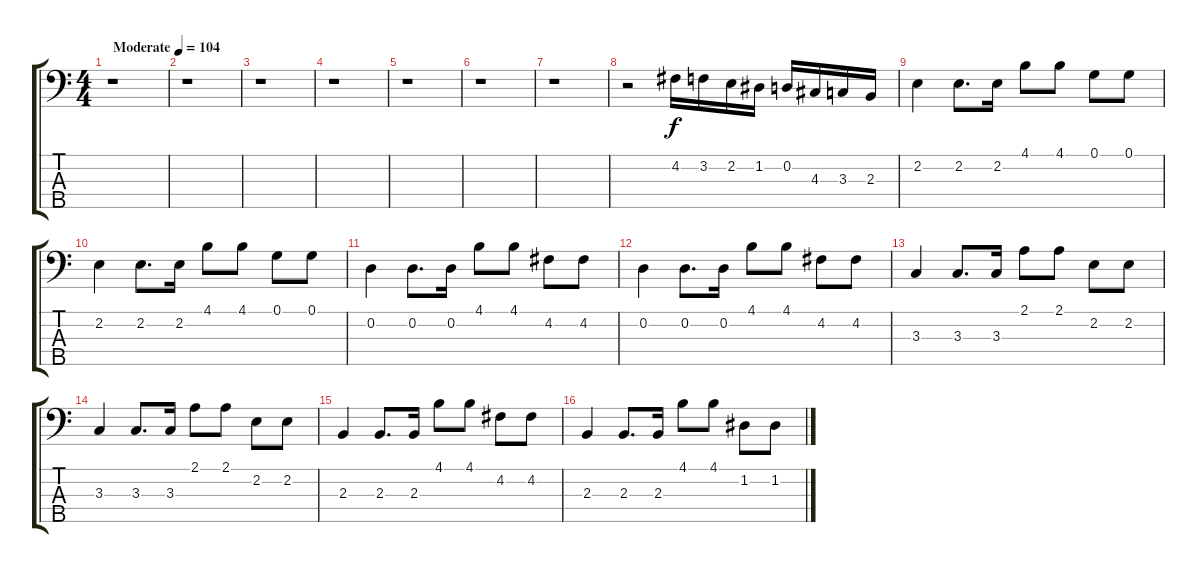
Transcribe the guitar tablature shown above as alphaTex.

\track "" {instrument electricguitarmuted}
\staff {score tabs}
\tuning (G2 D2 A1 E1 B0) {hide}
\ts (4 4)
\tempo (104 "Moderate")
\clef f4
\ks c
r.1{dy f instrument electricguitarmuted} |
r.1 |
r.1 |
r.1 |
r.1 |
r.1 |
r.1 |
r.2 4.2.16 3.2.16 2.2.16 1.2.16 0.2.16 4.3.16 3.3.16 2.3.16 |
2.2.4 2.2.8{d} 2.2.16 4.1.8 4.1.8 0.1.8 0.1.8 |
2.2.4 2.2.8{d} 2.2.16 4.1.8 4.1.8 0.1.8 0.1.8 |
0.2.4 0.2.8{d} 0.2.16 4.1.8 4.1.8 4.2.8 4.2.8 |
0.2.4 0.2.8{d} 0.2.16 4.1.8 4.1.8 4.2.8 4.2.8 |
3.3.4 3.3.8{d} 3.3.16 2.1.8 2.1.8 2.2.8 2.2.8 |
3.3.4 3.3.8{d} 3.3.16 2.1.8 2.1.8 2.2.8 2.2.8 |
2.3.4 2.3.8{d} 2.3.16 4.1.8 4.1.8 4.2.8 4.2.8 |
2.3.4 2.3.8{d} 2.3.16 4.1.8 4.1.8 1.2.8 1.2.8
